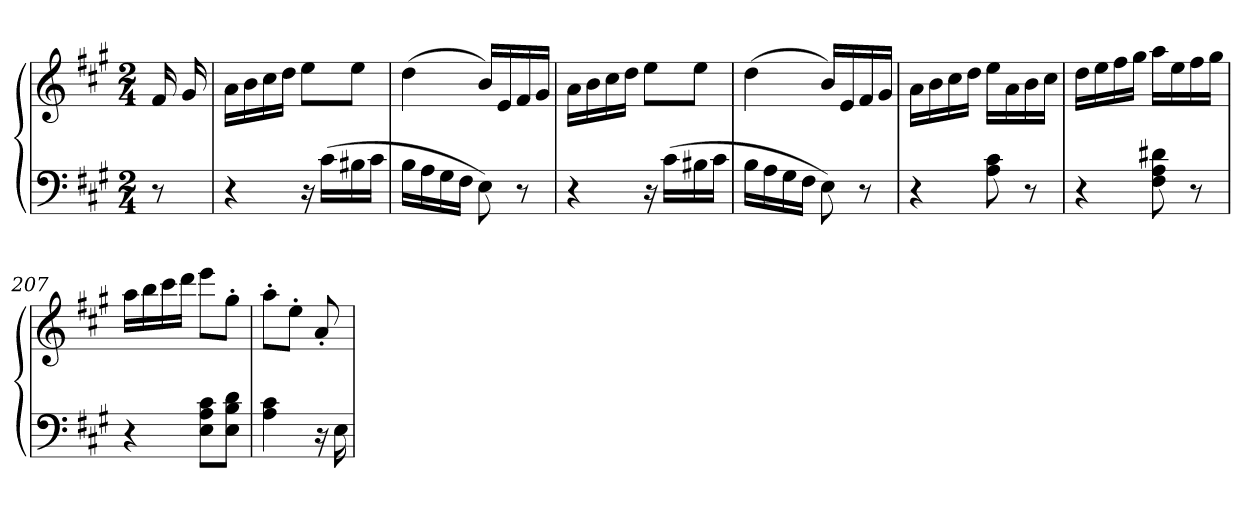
**kern	**kern
*part1	*part1
*staff2	*staff1
*clefF4	*clefG2
*k[f#c#g#]	*k[f#c#g#]
*A:	*A:
*M2/4	*M2/4
=	=
8r	16f#
.	16g#
=201	=201
4r	16aLL
.	16b
.	16cc#
.	16ddJJ
16r	8eeL
(16c#LL	.
16B#X	8eeJ
16c#JJ	.
=202	=202
16BLL	(4dd
16A	.
16G#	.
16F#JJ	.
8E)	16bLL)
.	16e
8r	16f#
.	16g#JJ
=203	=203
4r	16aLL
.	16b
.	16cc#
.	16ddJJ
16r	8eeL
(16c#LL	.
16B#X	8eeJ
16c#JJ	.
=204	=204
16BLL	(4dd
16A	.
16G#	.
16F#JJ	.
8E)	16bLL)
.	16e
8r	16f#
.	16g#JJ
=205	=205
4r	16aLL
.	16b
.	16cc#
.	16ddJJ
8A 8c#	16eeLL
.	16a
8r	16b
.	16cc#JJ
=206	=206
4r	16ddLL
.	16ee
.	16ff#
.	16gg#JJ
8F# 8A 8d#X	16aaLL
.	16ee
8r	16ff#
.	16gg#JJ
=207	=207
4r	16aaLL
.	16bb
.	16ccc#
.	16dddJJ
8E 8A 8c#L	8eeeL
8E 8B 8dJ	8gg#'J
=208	=208
4A 4c#	8aa'L
.	8ee'J
16r	8a'
16E	.
=	=
*-	*-
